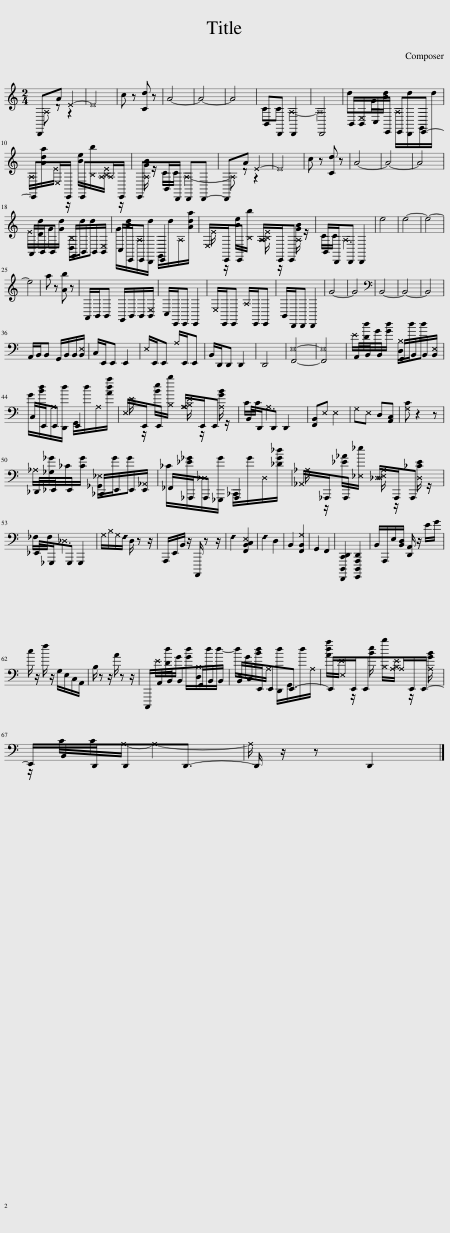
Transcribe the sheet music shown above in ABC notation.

X:1
%%score ( 1 2 )
L:1/8
M:2/4
I:linebreak $
K:C
V:1 treble
V:2 treble
V:1
 D,,A E2- | E4 | c z [Cd] z | A4- | A4- | %5
 A4 | B,,D,, D,,2 | D,,4 | B,,/[B,,E,]/C,/E,,/ E,,E,,- |$ E,,E,/E,,/ E,,A,/E,,/ | %10
 E,,B,,/D,,/ D,,D,,- | D,,A E2- | E4 | c z [Cd] z | A4- | %15
 A4- | A4 |$ A,,/B,,/B,, G,,/B,,/B,,/[B,,E,]/ | C,/E,,/E,, E,,2 | E,/E,,/E,, A,/E,,/E,, | %20
 B,,/D,,/D,, D,,2 | e4 | e4- | e4- |$ e4 | %25
 a z [Ab] z | A,,/B,,/B,, G,,/B,,/B,,/[B,,E,]/ | C,/E,,/E,, E,,2 | E,/E,,/E,, A,/E,,/E,, | B,,/D,,/D,, D,,2 | %30
 G4- | G4 |[K:bass] B,,4- | B,,4- | B,,4 |$ %35
 A,,/B,,/B,, G,,/B,,/B,,/[B,,E,]/ | C,/E,,/E,, E,,2 | E,/E,,/E,, A,/E,,/E,, | B,,/D,,/D,, D,,2 | D,,4 | %40
 [F,,E,]4- | [F,,E,]4 | A,,/B,,/B,, G,,/B,,/B,,/[B,,E,]/ |$ C,/E,,/E,, E,,2 | E,/E,,/E,, A,/E,,/E,, | %45
 B,,/D,,/D,, D,,2 | [F,,B,,]E, E,2 | G,E, D,[A,,C,] | [G,C] z2 z |$ _D,,/_E,,/E,, _C,,/E,,/E,,/[E,,_A,,]/ | %50
 _F,,/_A,,,/A,,, A,,,2 | _A,,/_A,,,/A,,, _D,/A,,,/A,,, |$ _E,,/_G,,,/G,,, G,,,2 | G,/B,/G,/F,/ D,/ z z/ | A,,,/E,,/B,,/ z/ A,,,,/ z z/ | %55
 F,2 [F,,B,,C,E,]2 | F,2 D,2 | B,,2 [F,,B,,G,]2 | G,,2 F,,2 | [F,,,,D,,,C,,D,,]2 [G,,,,D,,,A,,,D,,]2 | %60
 B,,/A,,,/E,/[B,,D,]/ [D,,A,,]/ z/ E/G/ |$ c/ z/ f/ z/ G,/E,/C,/A,,/ | B,/ z z/ A/ z z/ | C,,,/A,,/B,,/B,,G,,/B,,/B,,/ | [B,,E,]/C,/E,,/E,,E,,3/2- | %65
 E,,/E,/E,,/E,,A,/E,,/E,,/- |$ E,,/B,,/D,,/D,,D,,3/2- | D,,/ z/ z D,,2 |] %68
V:2
 A, z z2 | x4 | x4 | x4 | x4 | %5
 x4 | CC A,2- | A,4 | dG/[Bd]/ A,/[D,,d]/G,,/d/ |$ A,/[Ada]/E/ z/ [Be]/[B,b]/[A,B,E]/ z/ | %10
 [A,GB]/ z/ C/C/ A,2- | A, z z2 | x4 | x4 | x4 | %15
 x4 | x4 |$ E/[Dd]/G/[Gd]/ [D,B,]/d/d | G/[Bd]/A,/[D,,d]/ G,,/d/A,/[Ada]/ | E/ z/ [Be]/[B,b]/ [A,B,E]/ z/ [A,GB]/ z/ | %20
 C/C/ A,3 | x4 | x4 | x4 |$ x4 | %25
 x4 | x4 | x4 | x4 | x4 | %30
 x4 | x4 |[K:bass] x4 | x4 | x4 |$ %35
 x4 | x4 | x4 | x4 | x4 | %40
 x4 | x4 | E/[Dd]/G/[Gd]/ [D,B,]/d/d |$ G/[Bd]/A,/[D,,d]/ G,,/d/A,/[Ada]/ | E/ z/ [Be]/[B,b]/ [A,B,E]/ z/ [A,GB]/ z/ | %45
 C/C/ A,3 | x4 | x4 | x4 |$ _A,/[_G,_G]/_C/[CG]/ [_G,,_E,]/G/G | %50
 _C/[_E_G]/_D,/[_G,,,G]/ _C,,/G/D,/[_DG_d]/ | _A,/ z/ [_E_A]/[_E,_e]/ [_D,E,A,]/ z/ [D,_CE]/ z/ |$ _F,/F,/ _D,3 | x4 | x4 | %55
 x4 | x4 | x4 | x4 | x4 | %60
 x4 |$ x4 | x4 | x/ E/[Dd]/G/ [Gd]/[D,B,]/d/d/- | d/G/[Bd]/A,/ [D,,d]/G,,/d/A,/ | %65
 [Ada]/E/ z/ [Be]/ [B,b]/[A,B,E]/ z/ [A,GB]/ |$ z/ C/C/A,/- A,2- | A,/ x7/2 |] %68
